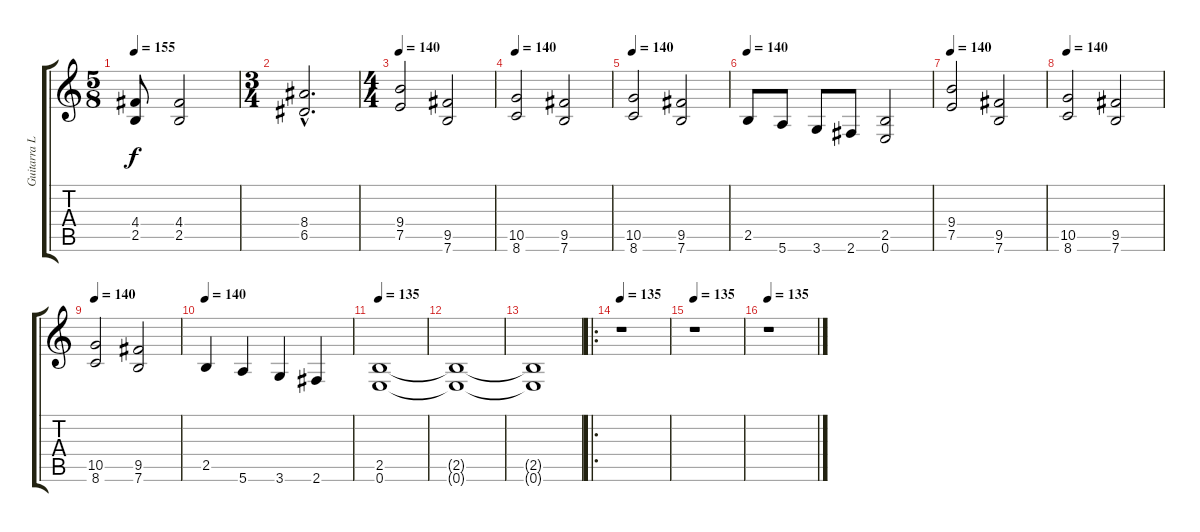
\track ("Guitarra Lider" "Guitarra L") {instrument distortionguitar}
\staff {score tabs}
\tuning (E4 B3 G3 D3 A2 E2) {hide}
\ts (5 8)
\tempo 155
\clef g2
\ks c
(4.4{t} 2.5{t}).8{dy f} (4.4 2.5).2 |
\ts (3 4)
(8.4{hac} 6.5{hac}).2{d} |
\ts (4 4)
\tempo 140
(9.4 7.5).2 (9.5 7.6).2 |
\tempo 140
(10.5 8.6).2 (9.5 7.6).2 |
\tempo 140
(10.5 8.6).2 (9.5 7.6).2 |
\tempo 140
2.5.8 5.6.8 3.6.8 2.6.8 (2.5 0.6).2 |
\tempo 140
(9.4 7.5).2 (9.5 7.6).2 |
\tempo 140
(10.5 8.6).2 (9.5 7.6).2 |
\tempo 140
(10.5 8.6).2 (9.5 7.6).2 |
\tempo 140
2.5.4 5.6.4 3.6.4 2.6.4 |
\tempo 140
\tempo 135
(2.5 0.6).1 |
(2.5{t} 0.6{t}).1 |
(2.5{t} 0.6{t}).1 |
\ro
\tempo 135
r.1 |
\tempo 135
r.1 |
\tempo 135
r.1
